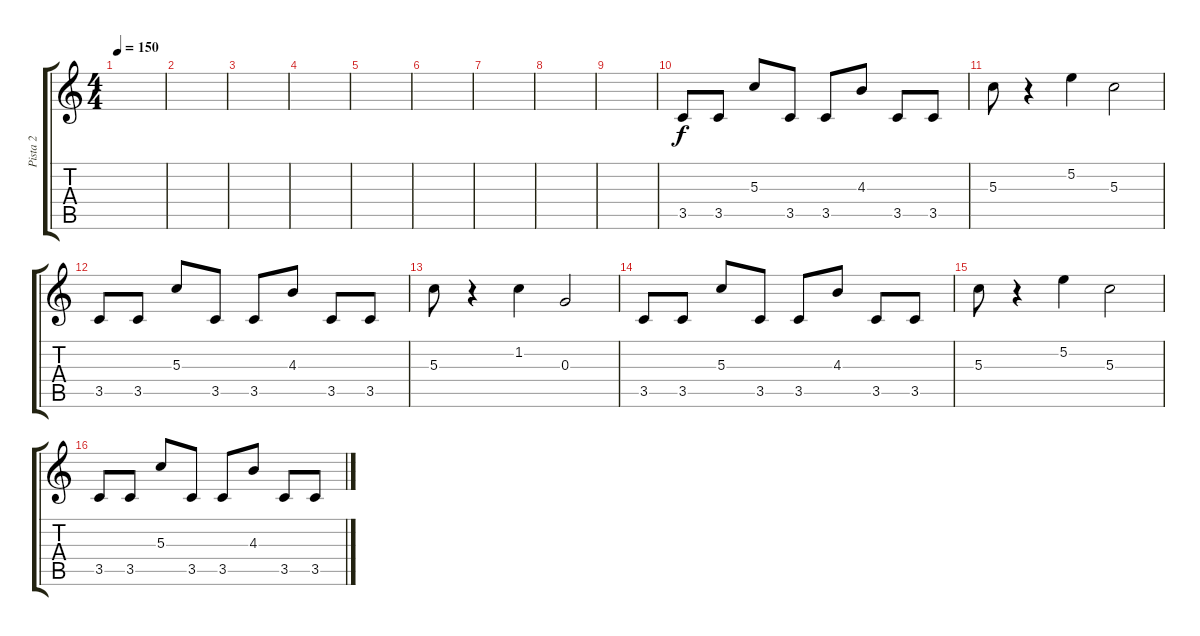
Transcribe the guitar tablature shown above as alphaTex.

\track ("Pista 2" "Pista 2") {instrument distortionguitar}
\staff {score tabs}
\tuning (E4 B3 G3 D3 A2 E2) {hide}
\ts (4 4)
\tempo 150
\clef g2
\ks c
|
|
|
|
|
|
|
|
|
3.5.8 3.5.8 5.3.8 3.5.8 3.5.8 4.3.8 3.5.8 3.5.8 |
5.3.8 r.4 5.2.4 5.3.2 |
3.5.8 3.5.8 5.3.8 3.5.8 3.5.8 4.3.8 3.5.8 3.5.8 |
5.3.8 r.4 1.2.4 0.3.2 |
3.5.8 3.5.8 5.3.8 3.5.8 3.5.8 4.3.8 3.5.8 3.5.8 |
5.3.8 r.4 5.2.4 5.3.2 |
3.5.8 3.5.8 5.3.8 3.5.8 3.5.8 4.3.8 3.5.8 3.5.8
